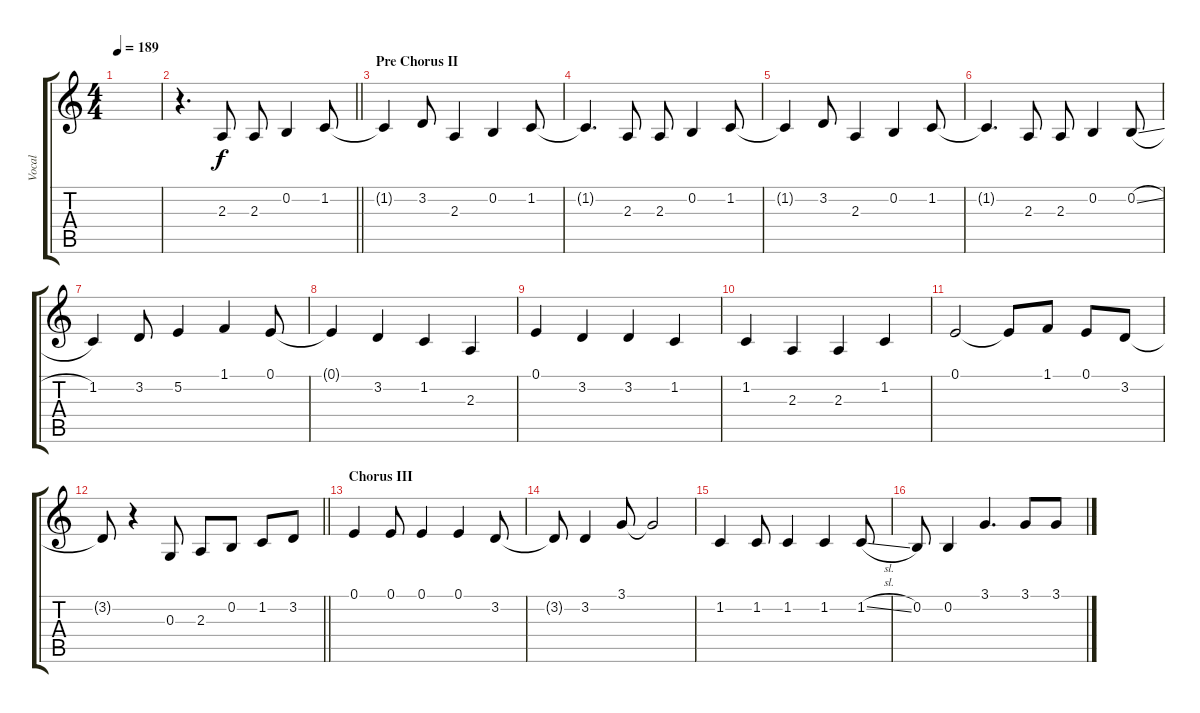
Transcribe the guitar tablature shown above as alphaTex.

\track ("Vocal" "Vocal") {instrument lead2sawtooth}
\staff {score tabs}
\tuning (E4 B3 G3 D3 A2 E2) {hide}
\ts (4 4)
\tempo 189
\clef g2
\ks c
|
\barLineRight lightlight
r.4{d} 2.3.8 2.3.8 0.2.4 1.2.8 |
\section ("" "Pre Chorus II")
1.2{t}.4 3.2.8 2.3.4 0.2.4 1.2.8 |
1.2{t}.4{d} 2.3.8 2.3.8 0.2.4 1.2.8 |
1.2{t}.4 3.2.8 2.3.4 0.2.4 1.2.8 |
1.2{t}.4{d} 2.3.8 2.3.8 0.2.4 0.2{sl}.8 |
1.2.4 3.2.8 5.2.4 1.1.4 0.1.8 |
0.1{t}.4 3.2.4 1.2.4 2.3.4 |
0.1.4 3.2.4 3.2.4 1.2.4 |
1.2.4 2.3.4 2.3.4 1.2.4 |
0.1.2 0.1{t}.8 1.1.8 0.1.8 3.2.8 |
\barLineRight lightlight
3.2{t}.8 r.4 0.3.8 2.3.8 0.2.8 1.2.8 3.2.8 |
\section ("" "Chorus III")
0.1.4 0.1.8 0.1.4 0.1.4 3.2.8 |
3.2{t}.8 3.2.4 3.1.8 3.1{t}.2 |
1.2.4 1.2.8 1.2.4 1.2.4 1.2{sl}.8 |
0.2.8 0.2.4 3.1.4{d} 3.1.8 3.1.8
